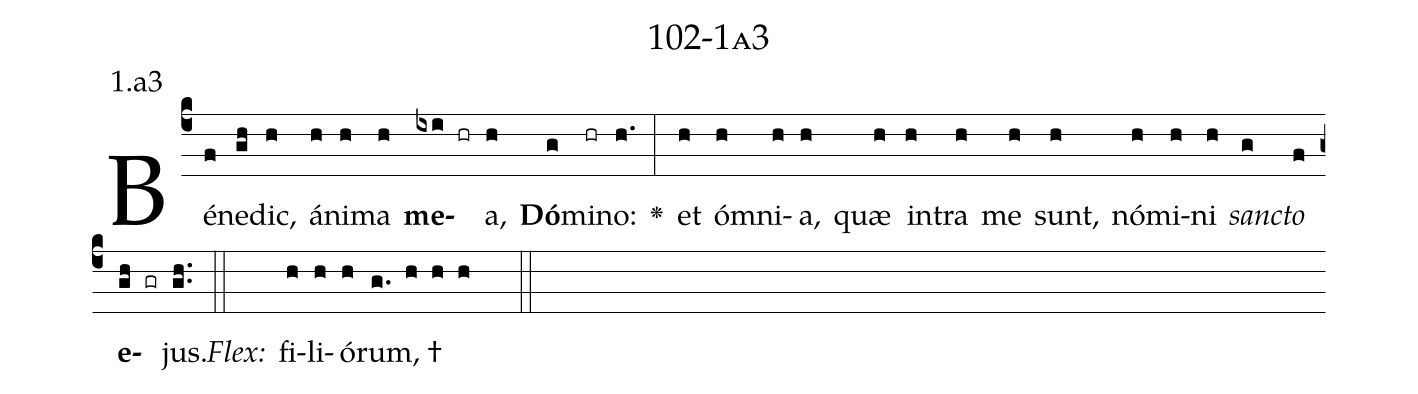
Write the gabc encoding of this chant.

name: 102-1a3;
annotation: 1.a3;
%%
(c4)Bé(f)ne(gh)dic,(h) á(h)ni(h)ma(h) <b>me</b>(ixi hr)a,(h) <b>Dó</b>(g)mi(hr)no:(h.) <v>\greheightstar</v>(:) et(h) óm(h)ni(h)a,(h) quæ(h) in(h)tra(h) me(h) sunt,(h) nó(h)mi(h)ni(h) <i>sanc</i>(g)<i>to</i>(f) <b>e</b>(gh gr)jus.(gh..) (::)
<i>Flex:</i>()  fi(h)li(h)ó(h)rum, †(g. h h h  ::)

%E(h) u(h) o(g) u(f) a(gh) e.(gh..) (::)
